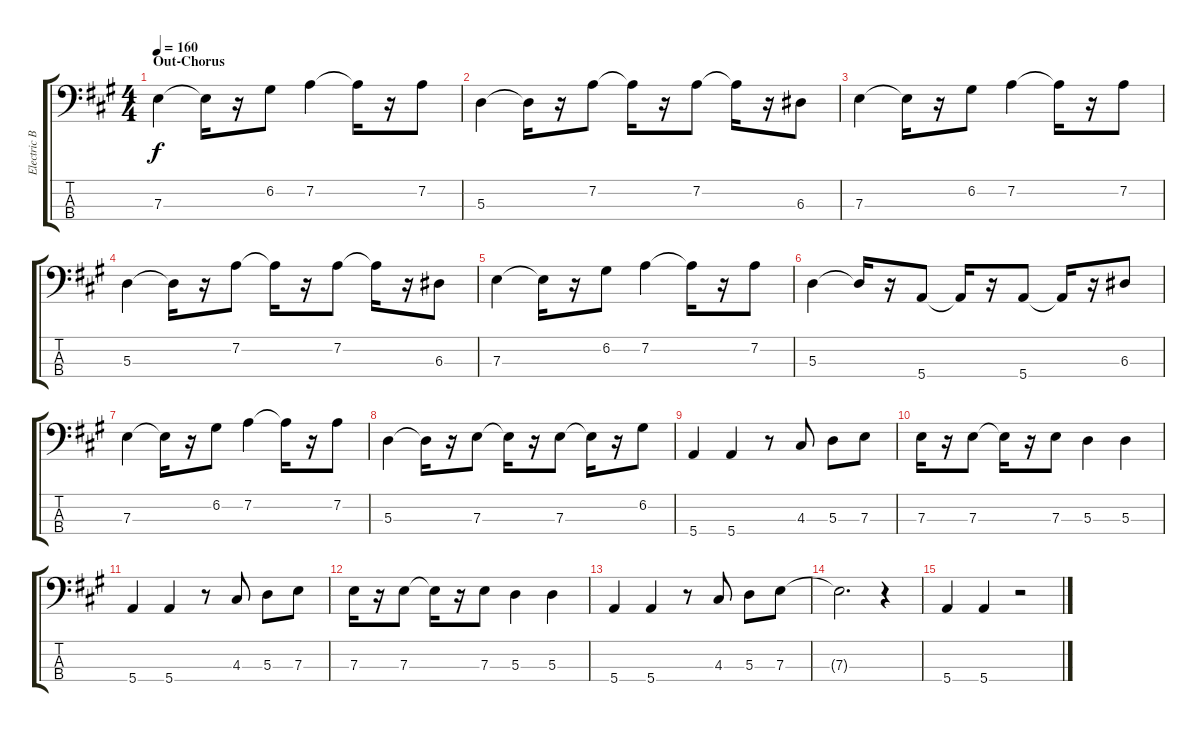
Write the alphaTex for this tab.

\track ("Electric Bass (Finger)    " "Electric B") {instrument electricbassfinger}
\staff {score tabs}
\tuning (G2 D2 A1 E1) {hide}
\ts (4 4)
\section ("" "Out-Chorus")
\tempo 160
\clef f4
\ks a
7.3.4{dy f} 7.3{t}.16 r.16 6.2.8 7.2.4 7.2{t}.16 r.16 7.2.8 |
5.3.4 5.3{t}.16 r.16 7.2.8 7.2{t}.16 r.16 7.2.8 7.2{t}.16 r.16 6.3.8 |
7.3.4 7.3{t}.16 r.16 6.2.8 7.2.4 7.2{t}.16 r.16 7.2.8 |
5.3.4 5.3{t}.16 r.16 7.2.8 7.2{t}.16 r.16 7.2.8 7.2{t}.16 r.16 6.3.8 |
7.3.4 7.3{t}.16 r.16 6.2.8 7.2.4 7.2{t}.16 r.16 7.2.8 |
5.3.4 5.3{t}.16 r.16 5.4.8 5.4{t}.16 r.16 5.4.8 5.4{t}.16 r.16 6.3.8 |
7.3.4 7.3{t}.16 r.16 6.2.8 7.2.4 7.2{t}.16 r.16 7.2.8 |
5.3.4 5.3{t}.16 r.16 7.3.8 7.3{t}.16 r.16 7.3.8 7.3{t}.16 r.16 6.2.8 |
5.4.4 5.4.4 r.8 4.3.8 5.3.8 7.3.8 |
7.3.16 r.16 7.3.8 7.3{t}.16 r.16 7.3.8 5.3.4 5.3.4 |
5.4.4 5.4.4 r.8 4.3.8 5.3.8 7.3.8 |
7.3.16 r.16 7.3.8 7.3{t}.16 r.16 7.3.8 5.3.4 5.3.4 |
5.4.4 5.4.4 r.8 4.3.8 5.3.8 7.3.8 |
7.3{t}.2{d} r.4 |
5.4.4 5.4.4 r.2
